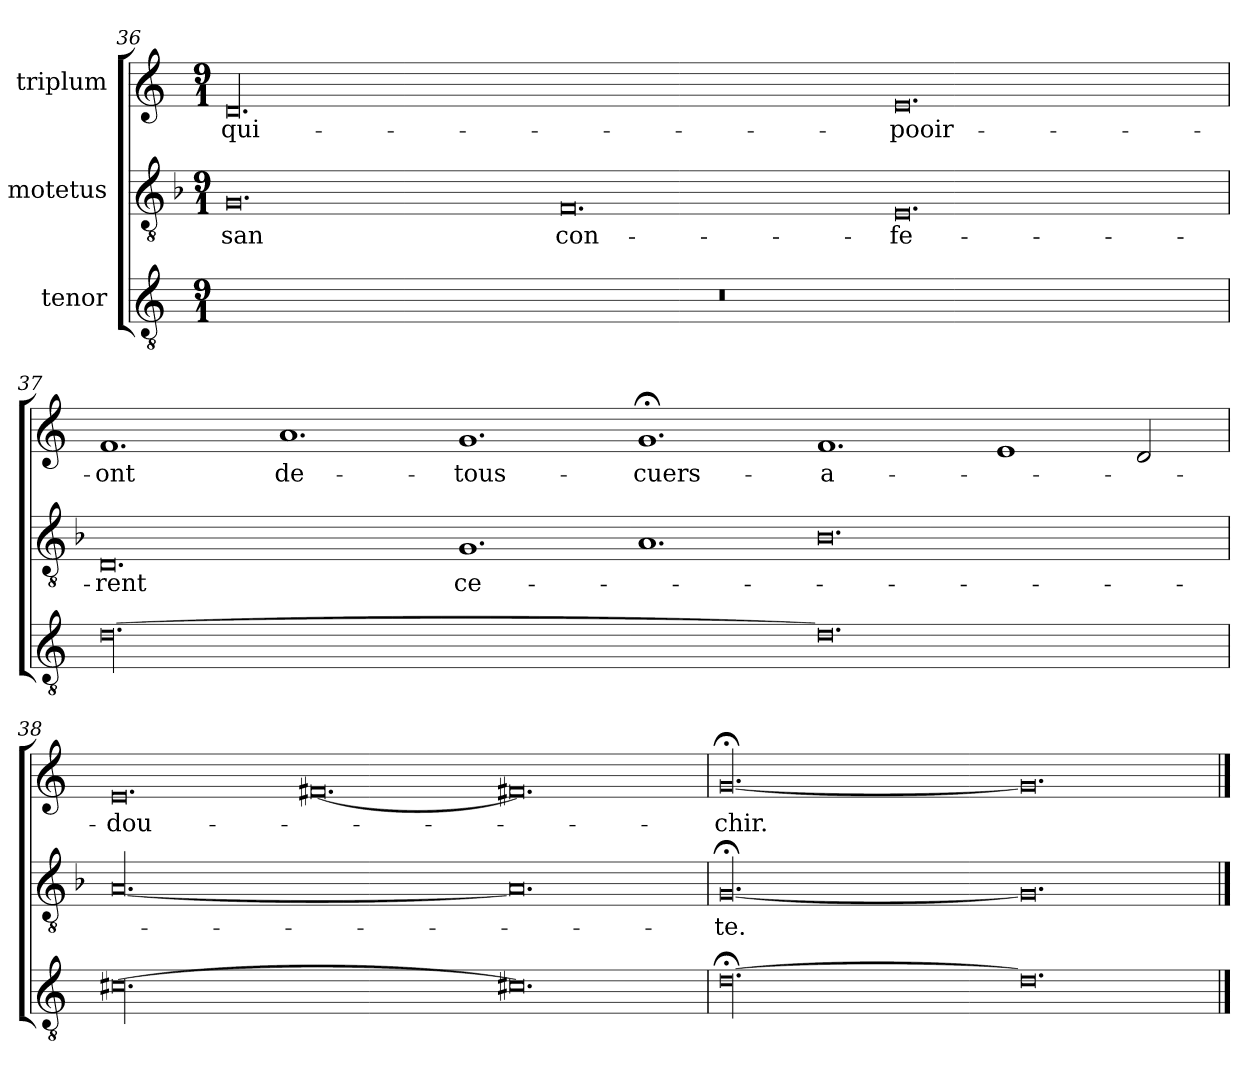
**kern	**kern	**text	**kern	**text
*part3	*part2	*part2	*part1	*part1
*staff3	*staff2	*staff2	*staff1	*staff1
*I"tenor	*I"motetus	*	*I"triplum	*
*clefGv2	*clefGv2	*	*clefG2	*
*k[]	*k[b-]	*	*k[]	*
*C:	*F:	*	*C:	*
*M9/1	*M9/1	*	*M9/1	*
=36	=36	=36	=36	=36
1%9r	0.G/	-san	00.d/	qui-
.	0.F/	con-	.	.
.	0.E/	-fe-	0.e/	pooir-
!!LO:LB:g=z
=37	=37	=37	=37	=37
[00.d\	0.D/	-rent	1.f/	-ont
.	.	.	1.a/	de-
.	1.G/	ce-	1.g/	tous-
.	1.A/	.	1.g;</	cuers-
0.d\]	0.B-\	.	1.f/	a-
.	.	.	1e/	.
.	.	.	2d/	.
=38	=38	=38	=38	=38
[00.c#X\	[00.A/	.	0.e/	-dou-
.	.	.	[0.f#X/	.
0.c#X\]	0.A/]	.	0.f#X/]	.
=39	=39	=39	=39	=39
[00.d;<\	[00.G;</	-te.	[00.g;</	-chir.
0.d\]	0.G/]	.	0.g/]	.
==	==	==	==	==
*-	*-	*-	*-	*-
